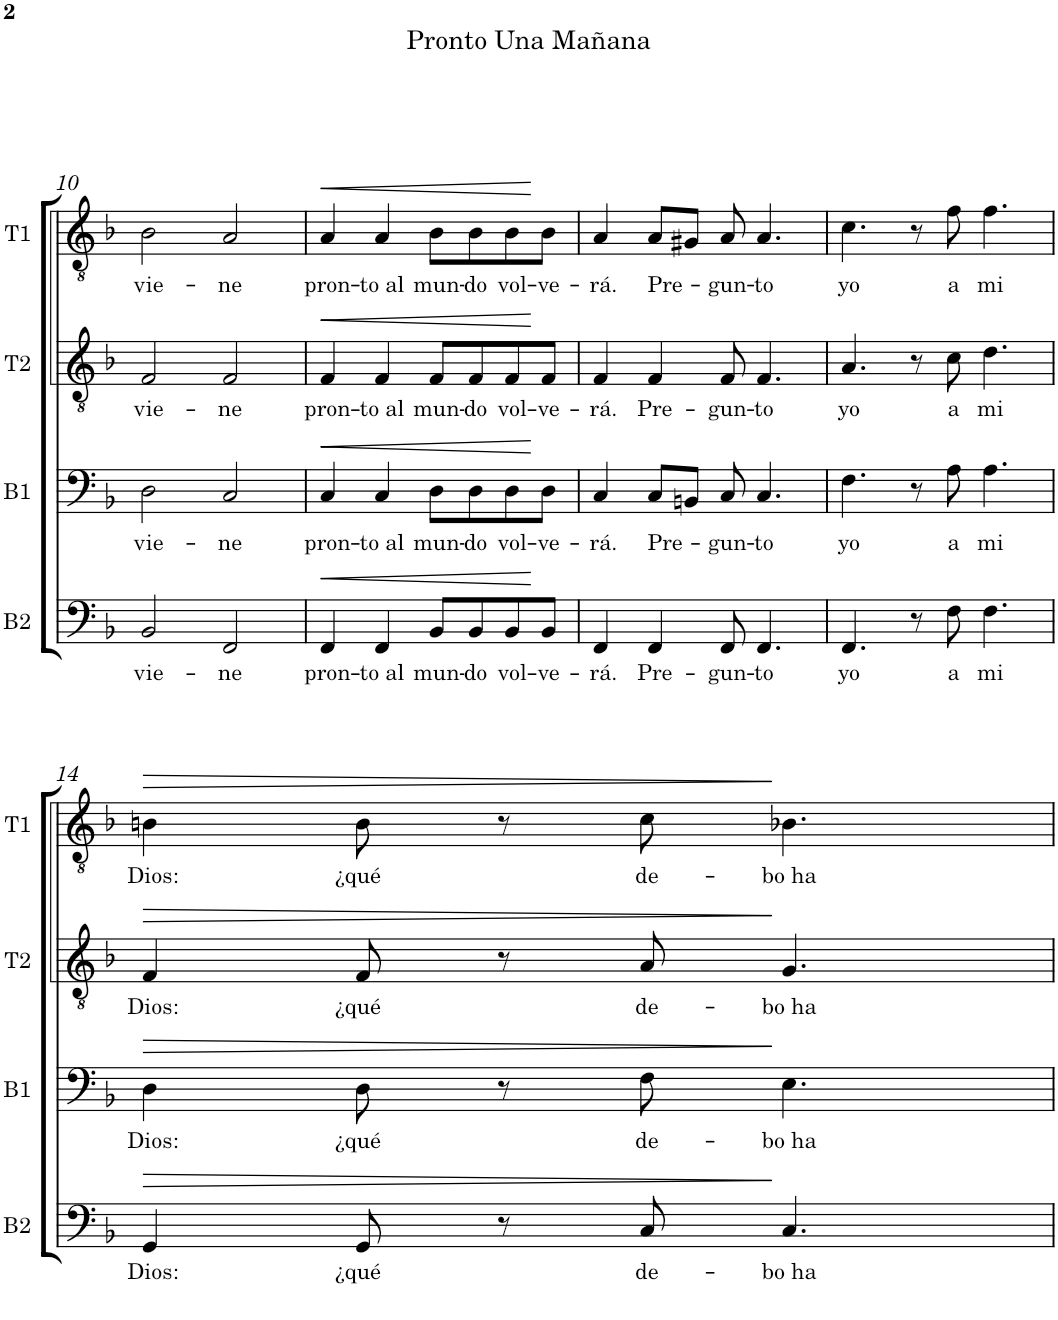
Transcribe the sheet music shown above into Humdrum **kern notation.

**kern	**text	**dynam	**kern	**text	**dynam	**kern	**text	**dynam	**kern	**text	**dynam
*part4	*part4	*part4	*part3	*part3	*part3	*part2	*part2	*part2	*part1	*part1	*part1
*staff4	*staff4	*staff4	*staff3	*staff3	*staff3	*staff2	*staff2	*staff2	*staff1	*staff1	*staff1
*I"Bajo	*	*	*I"Barítono	*	*	*I"Tenor 2	*	*	*I"Tenor 1	*	*
*I'B2	*	*	*I'B1	*	*	*I'T2	*	*	*I'T1	*	*
!!LO:PB:g=z
*clefF4	*	*	*clefF4	*	*	*clefGv2	*	*	*clefGv2	*	*
*k[b-]	*	*	*k[b-]	*	*	*k[b-]	*	*	*k[b-]	*	*
*F:	*	*	*F:	*	*	*F:	*	*	*F:	*	*
*M4/4	*	*	*M4/4	*	*	*M4/4	*	*	*M4/4	*	*
=10	=10	=10	=10	=10	=10	=10	=10	=10	=10	=10	=10
!	!LO:LY:b	!	!	!LO:LY:b	!	!	!LO:LY:b	!	!	!LO:LY:b	!
2BB-/	vie-	.	2D\	vie-	.	2F/	vie-	.	2B-\	vie-	.
!	!LO:LY:b	!	!	!LO:LY:b	!	!	!LO:LY:b	!	!	!LO:LY:b	!
2FF/	-ne	.	2C/	-ne	.	2F/	-ne	.	2A/	-ne	.
=11	=11	=11	=11	=11	=11	=11	=11	=11	=11	=11	=11
!	!LO:LY:b	!LO:HP:b	!	!LO:LY:b	!LO:HP:b	!	!LO:LY:b	!LO:HP:b	!	!LO:LY:b	!LO:HP:b
4FF/	pron-	<	4C/	pron-	<	4F/	pron-	<	4A/	pron-	<
!	!LO:LY:b	!	!	!LO:LY:b	!	!	!LO:LY:b	!	!	!LO:LY:b	!
4FF/	to al	.	4C/	to al	.	4F/	to al	.	4A/	to al	.
!	!LO:LY:b	!	!	!LO:LY:b	!	!	!LO:LY:b	!	!	!LO:LY:b	!
8BB-/L	mun-	.	8D\L	mun-	.	8F/L	mun-	.	8B-\L	mun-	.
!	!LO:LY:b	!	!	!LO:LY:b	!	!	!LO:LY:b	!	!	!LO:LY:b	!
8BB-/	-do	.	8D\	-do	.	8F/	-do	.	8B-\	-do	.
!	!LO:LY:b	!	!	!LO:LY:b	!	!	!LO:LY:b	!	!	!LO:LY:b	!
8BB-/	vol-	.	8D\	vol-	.	8F/	vol-	.	8B-\	vol-	.
!	!LO:LY:b	!	!	!LO:LY:b	!	!	!LO:LY:b	!	!	!LO:LY:b	!
8BB-/J	-ve-	[	8D\J	-ve-	[	8F/J	-ve-	[	8B-\J	-ve-	[
=12	=12	=12	=12	=12	=12	=12	=12	=12	=12	=12	=12
!	!LO:LY:b	!	!	!LO:LY:b	!	!	!LO:LY:b	!	!	!LO:LY:b	!
4FF/	-rá.	.	4C/	-rá.	.	4F/	-rá.	.	4A/	-rá.	.
!	!LO:LY:b	!	!	!LO:LY:b	!	!	!LO:LY:b	!	!	!LO:LY:b	!
4FF/	Pre-	.	8C/L	Pre-	.	4F/	Pre-	.	8A/L	Pre-	.
.	.	.	8BBn/J	.	.	.	.	.	8G#X/J	.	.
!	!LO:LY:b	!	!	!LO:LY:b	!	!	!LO:LY:b	!	!	!LO:LY:b	!
8FF/	-gun-	.	8C/	-gun-	.	8F/	-gun-	.	8A/	-gun-	.
!	!LO:LY:b	!	!	!LO:LY:b	!	!	!LO:LY:b	!	!	!LO:LY:b	!
4.FF/	-to	.	4.C/	-to	.	4.F/	-to	.	4.A/	-to	.
=13	=13	=13	=13	=13	=13	=13	=13	=13	=13	=13	=13
!	!LO:LY:b	!	!	!LO:LY:b	!	!	!LO:LY:b	!	!	!LO:LY:b	!
4.FF/	yo	.	4.F\	yo	.	4.A/	yo	.	4.c\	yo	.
8r	.	.	8r	.	.	8r	.	.	8r	.	.
!	!LO:LY:b	!	!	!LO:LY:b	!	!	!LO:LY:b	!	!	!LO:LY:b	!
8F\	a	.	8A\	a	.	8c\	a	.	8f\	a	.
!	!LO:LY:b	!	!	!LO:LY:b	!	!	!LO:LY:b	!	!	!LO:LY:b	!
4.F\	mi	.	4.A\	mi	.	4.d\	mi	.	4.f\	mi	.
!!LO:LB:g=z
=14	=14	=14	=14	=14	=14	=14	=14	=14	=14	=14	=14
!	!LO:LY:b	!LO:HP:b	!	!LO:LY:b	!LO:HP:b	!	!LO:LY:b	!LO:HP:b	!	!LO:LY:b	!LO:HP:b
4GG/	Dios:	>	4D\	Dios:	>	4F/	Dios:	>	4Bn\	Dios:	>
!	!LO:LY:b	!	!	!LO:LY:b	!	!	!LO:LY:b	!	!	!LO:LY:b	!
8GG/	¿qué	.	8D\	¿qué	.	8F/	¿qué	.	8B\	¿qué	.
8r	.	.	8r	.	.	8r	.	.	8r	.	.
!	!LO:LY:b	!	!	!LO:LY:b	!	!	!LO:LY:b	!	!	!LO:LY:b	!
8C/	de-	.	8F\	de-	.	8A/	de-	.	8c\	de-	.
!	!LO:LY:b	!	!	!LO:LY:b	!	!	!LO:LY:b	!	!	!LO:LY:b	!
4.C/	bo ha	]	4.E\	bo ha	]	4.G/	bo ha	]	4.B-X\	bo ha	]
=	=	=	=	=	=	=	=	=	=	=	=
*-	*-	*-	*-	*-	*-	*-	*-	*-	*-	*-	*-
